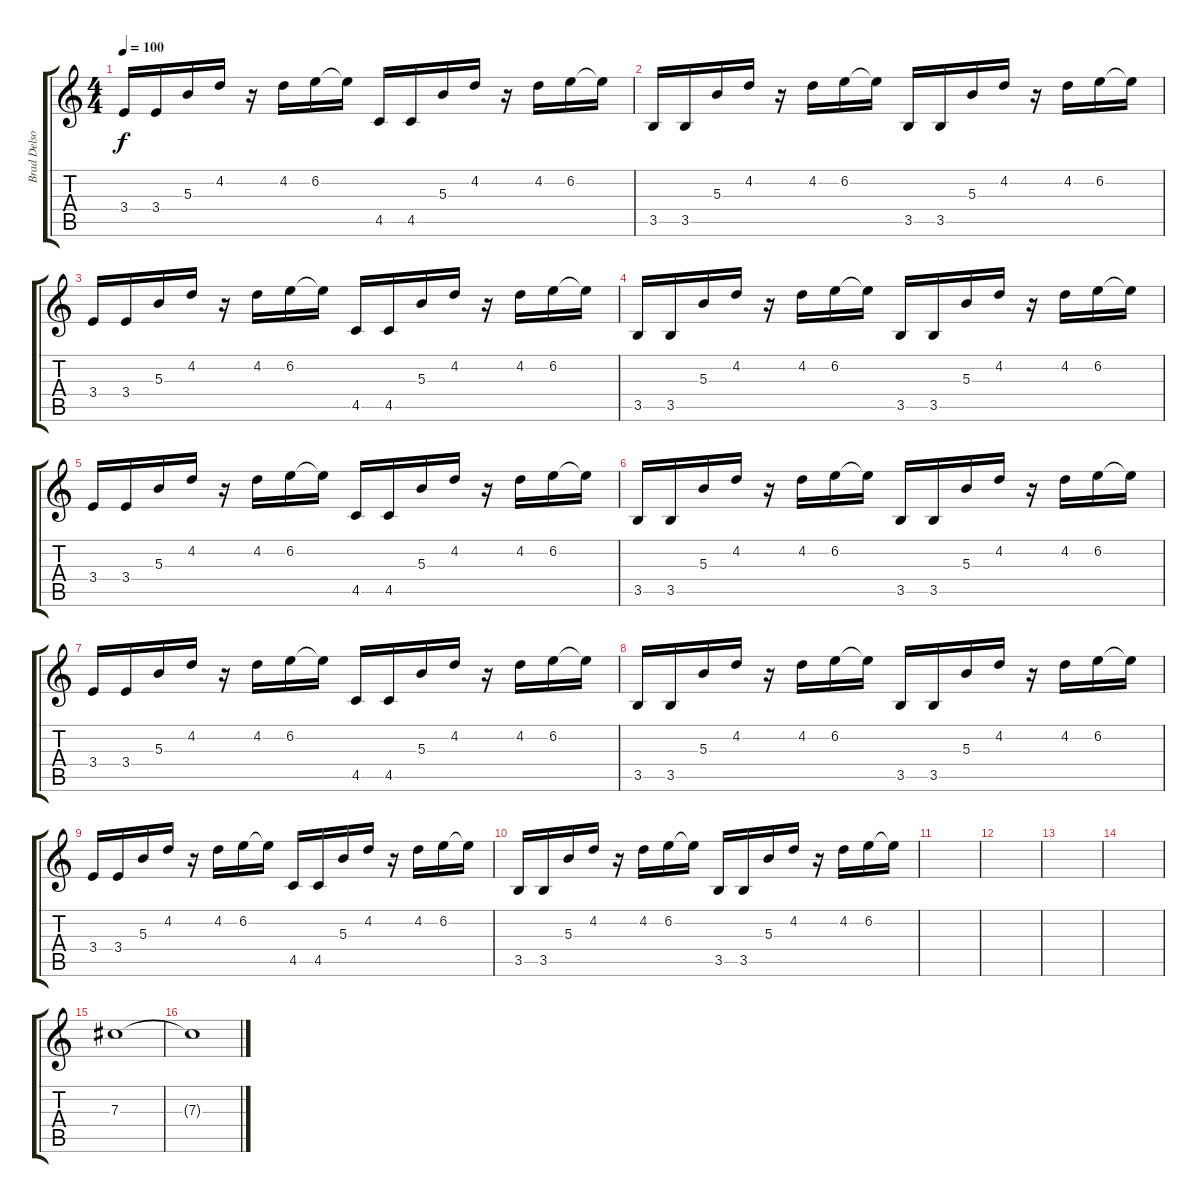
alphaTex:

\track ("Brad Delson (Guitar)" "Brad Delso") {instrument distortionguitar}
\staff {score tabs}
\tuning (Eb4 Bb3 Gb3 Db3 Ab2 Db2) {hide}
\ts (4 4)
\tempo 100
\clef g2
\ks c
3.4.16{dy f} 3.4.16 5.3.16 4.2.16 r.16 4.2.16 6.2.16 6.2{t}.16 4.5.16 4.5.16 5.3.16 4.2.16 r.16 4.2.16 6.2.16 6.2{t}.16 |
3.5.16 3.5.16 5.3.16 4.2.16 r.16 4.2.16 6.2.16 6.2{t}.16 3.5.16 3.5.16 5.3.16 4.2.16 r.16 4.2.16 6.2.16 6.2{t}.16 |
3.4.16 3.4.16 5.3.16 4.2.16 r.16 4.2.16 6.2.16 6.2{t}.16 4.5.16 4.5.16 5.3.16 4.2.16 r.16 4.2.16 6.2.16 6.2{t}.16 |
3.5.16 3.5.16 5.3.16 4.2.16 r.16 4.2.16 6.2.16 6.2{t}.16 3.5.16 3.5.16 5.3.16 4.2.16 r.16 4.2.16 6.2.16 6.2{t}.16 |
3.4.16 3.4.16 5.3.16 4.2.16 r.16 4.2.16 6.2.16 6.2{t}.16 4.5.16 4.5.16 5.3.16 4.2.16 r.16 4.2.16 6.2.16 6.2{t}.16 |
3.5.16 3.5.16 5.3.16 4.2.16 r.16 4.2.16 6.2.16 6.2{t}.16 3.5.16 3.5.16 5.3.16 4.2.16 r.16 4.2.16 6.2.16 6.2{t}.16 |
3.4.16 3.4.16 5.3.16 4.2.16 r.16 4.2.16 6.2.16 6.2{t}.16 4.5.16 4.5.16 5.3.16 4.2.16 r.16 4.2.16 6.2.16 6.2{t}.16 |
3.5.16 3.5.16 5.3.16 4.2.16 r.16 4.2.16 6.2.16 6.2{t}.16 3.5.16 3.5.16 5.3.16 4.2.16 r.16 4.2.16 6.2.16 6.2{t}.16 |
3.4.16 3.4.16 5.3.16 4.2.16 r.16 4.2.16 6.2.16 6.2{t}.16 4.5.16 4.5.16 5.3.16 4.2.16 r.16 4.2.16 6.2.16 6.2{t}.16 |
3.5.16 3.5.16 5.3.16 4.2.16 r.16 4.2.16 6.2.16 6.2{t}.16 3.5.16 3.5.16 5.3.16 4.2.16 r.16 4.2.16 6.2.16 6.2{t}.16 |
|
|
|
|
7.3.1{volume 12} |
7.3{t}.1
